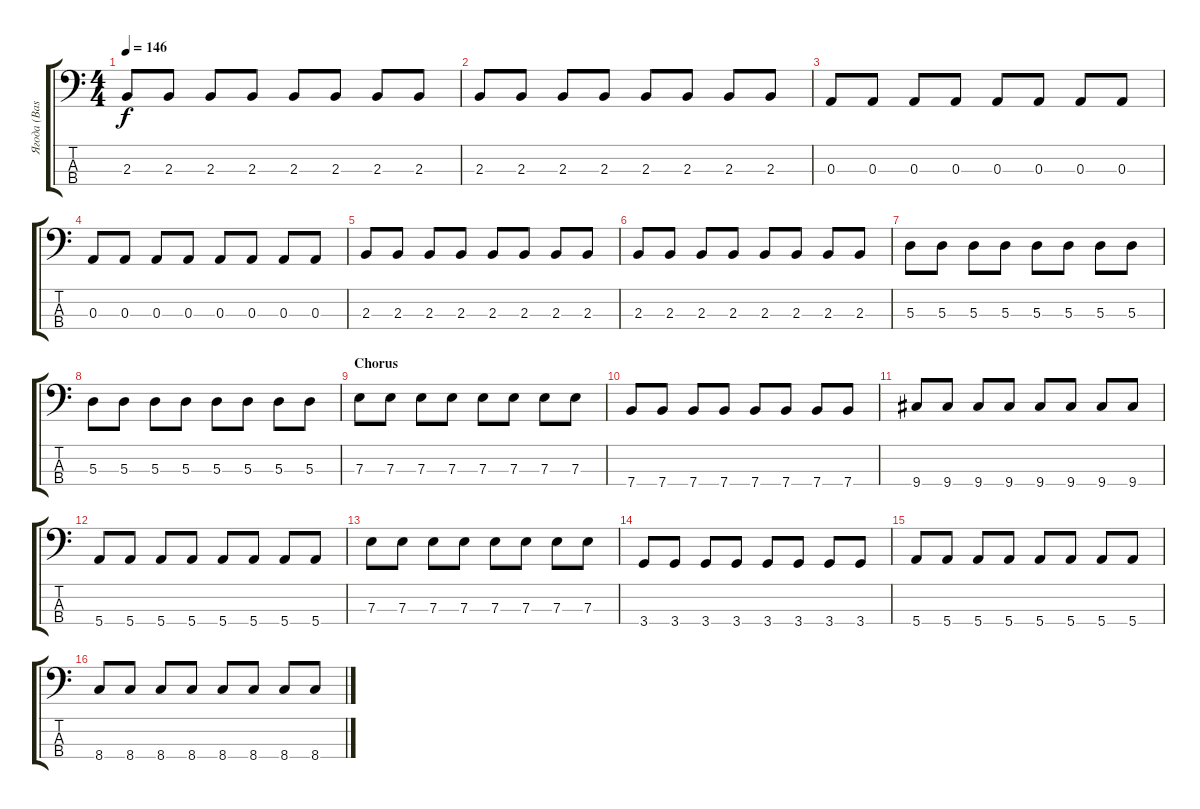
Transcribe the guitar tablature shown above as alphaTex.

\track ("Ягода (Bass)" "Ягода (Bas") {instrument electricbassfinger}
\staff {score tabs}
\tuning (G2 D2 A1 E1) {hide}
\ts (4 4)
\tempo 146
\clef f4
\ks c
2.3.8{dy f} 2.3.8 2.3.8 2.3.8 2.3.8 2.3.8 2.3.8 2.3.8 |
2.3.8 2.3.8 2.3.8 2.3.8 2.3.8 2.3.8 2.3.8 2.3.8 |
0.3.8 0.3.8 0.3.8 0.3.8 0.3.8 0.3.8 0.3.8 0.3.8 |
0.3.8 0.3.8 0.3.8 0.3.8 0.3.8 0.3.8 0.3.8 0.3.8 |
2.3.8 2.3.8 2.3.8 2.3.8 2.3.8 2.3.8 2.3.8 2.3.8 |
2.3.8 2.3.8 2.3.8 2.3.8 2.3.8 2.3.8 2.3.8 2.3.8 |
5.3.8 5.3.8 5.3.8 5.3.8 5.3.8 5.3.8 5.3.8 5.3.8 |
5.3.8 5.3.8 5.3.8 5.3.8 5.3.8 5.3.8 5.3.8 5.3.8 |
\section ("" "Chorus")
7.3.8 7.3.8 7.3.8 7.3.8 7.3.8 7.3.8 7.3.8 7.3.8 |
7.4.8 7.4.8 7.4.8 7.4.8 7.4.8 7.4.8 7.4.8 7.4.8 |
9.4.8 9.4.8 9.4.8 9.4.8 9.4.8 9.4.8 9.4.8 9.4.8 |
5.4.8 5.4.8 5.4.8 5.4.8 5.4.8 5.4.8 5.4.8 5.4.8 |
7.3.8 7.3.8 7.3.8 7.3.8 7.3.8 7.3.8 7.3.8 7.3.8 |
3.4.8 3.4.8 3.4.8 3.4.8 3.4.8 3.4.8 3.4.8 3.4.8 |
5.4.8 5.4.8 5.4.8 5.4.8 5.4.8 5.4.8 5.4.8 5.4.8 |
8.4.8 8.4.8 8.4.8 8.4.8 8.4.8 8.4.8 8.4.8 8.4.8
